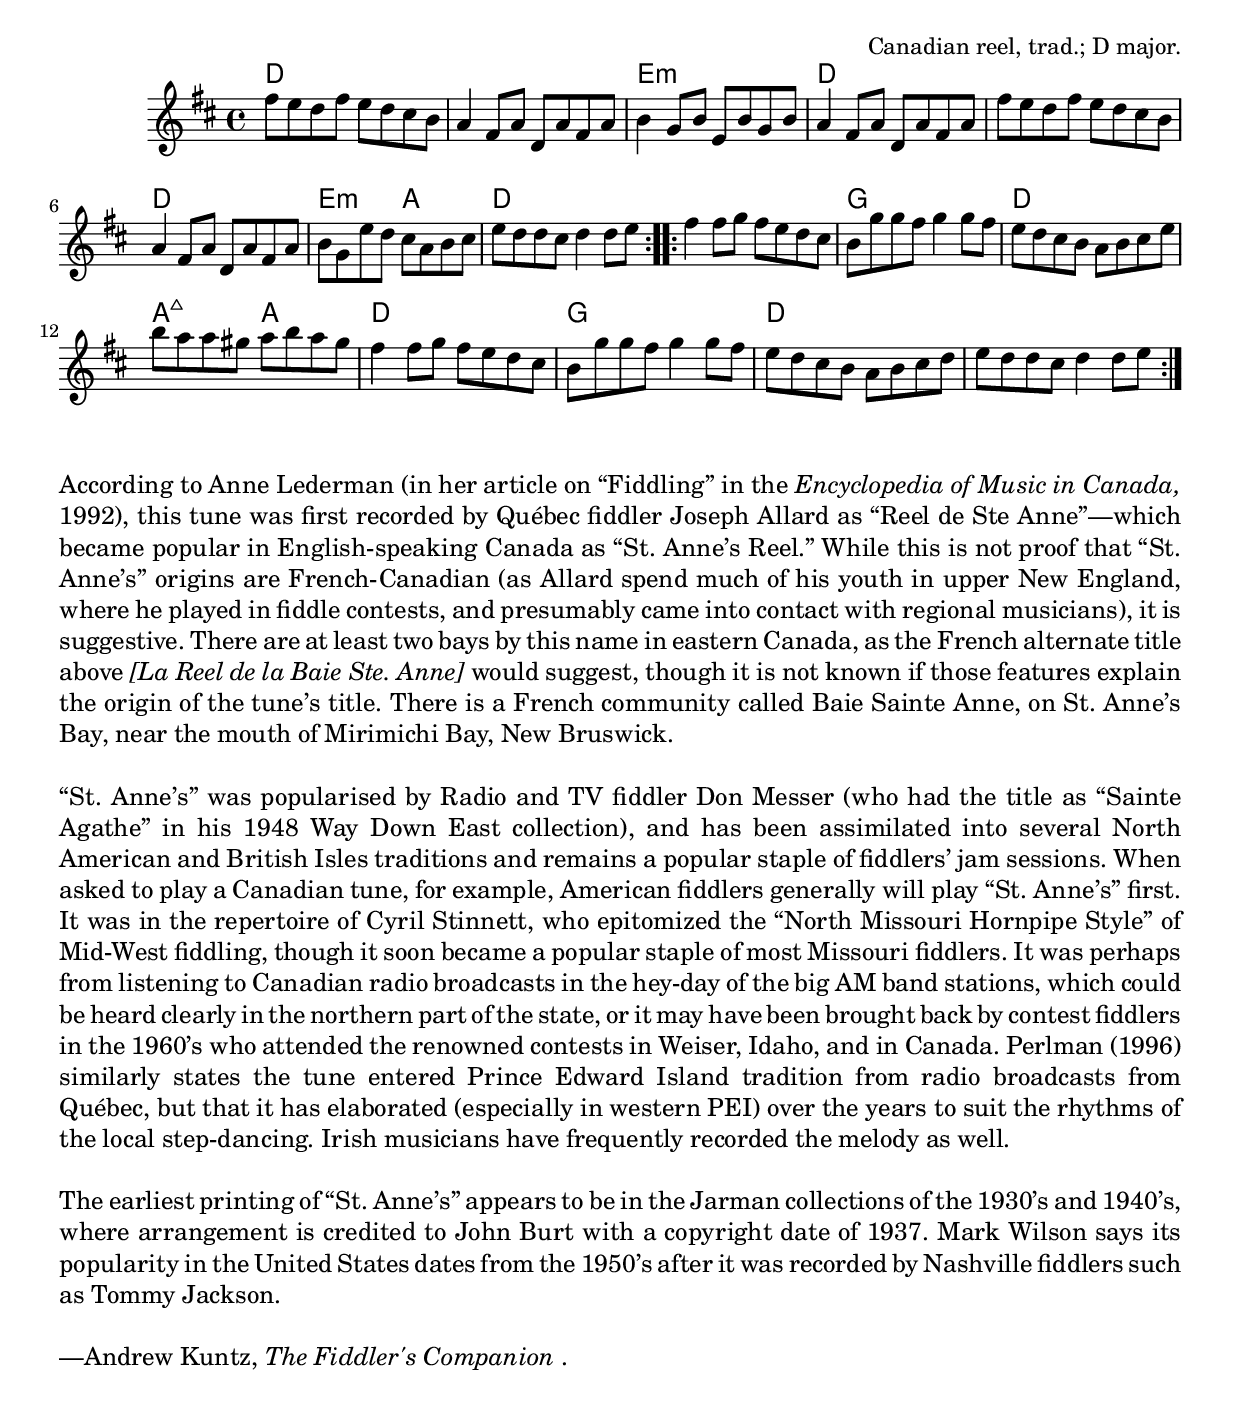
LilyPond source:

\version "2.18.2"
\include "util.ly"

\tocItem \markup "St. Anne's Reel"

\score {
  <<
    \relative fis'' {
      \time 4/4
      \key d \major

      \repeat volta 2 {
        fis8 e d fis e d cis b |
        a4 fis8 a d, a' fis a |
        b4 g8 b e, b' g b |
        a4 fis8 a d, a' fis a |

        fis'8 e d fis e d cis b |
        a4 fis8 a d, a' fis a |
        b8 g e' d cis a b cis |
        e8 d d cis d4 d8 e |
      }

      \repeat volta 2 {
        fis4 fis8 g fis e d cis |
        b8 g' g fis g4 g8 fis |
        e8 d cis b a b cis e |
        b'8 a a gis a b a gis |

        fis4 fis8 g fis e d cis |
        b8 g' g fis g4 g8 fis |
        e8 d cis b a b cis d |
        e d d cis d4 d8 e |
      }
    }

    \chords {
      \time 4/4
      \set chordChanges = ##t

      \repeat volta 2 {
        d1 | d1 | e1:m | d1 |
        d1 | d1 | e2:m a | d1 |
      }
      \repeat volta 2 {
        d1 | g1 | d1 | a2:maj7 a2 |
        d1 | g1 | d1 | d1 |
      }
    }
  >>

  \header {
    title = "St. Anne's Reel"
    opus = "Canadian reel, trad.; D major."
  }
}
\markuplist {
  \paragraph {
    According to Anne Lederman (in her article on “Fiddling” in the
    \italic{Encyclopedia of Music in Canada,} 1992), this tune was first recorded by
    Québec fiddler Joseph Allard as “Reel de Ste Anne”—which became popular in
    English-speaking Canada as “St. Anne’s Reel.” While this is not proof that
    “St. Anne’s” origins are French-Canadian (as Allard spend much of his youth
    in upper New England, where he played in fiddle contests, and presumably
    came into contact with regional musicians), it is suggestive. There are at
    least two bays by this name in eastern Canada, as the French alternate title
    above \italic{[La Reel de la Baie Ste. Anne]} would suggest, though it is not known
    if those features explain the origin of the tune’s title. There is a French
    community called Baie Sainte Anne, on St. Anne’s Bay, near the mouth of
    Mirimichi Bay, New Bruswick.
  }
  \paragraph {
    “St. Anne’s” was popularised by Radio and TV fiddler Don Messer (who had
    the title as “Sainte Agathe” in his 1948 Way Down East collection), and
    has been assimilated into several North American and British Isles traditions
    and remains a popular staple of fiddlers’ jam sessions. When asked to play a
    Canadian tune, for example, American fiddlers generally will play “St. Anne’s”
    first. It was in the repertoire of Cyril Stinnett, who epitomized the
    “North Missouri Hornpipe Style” of Mid-West fiddling, though it soon became
    a popular staple of most Missouri fiddlers. It was perhaps from listening to
    Canadian radio broadcasts in the hey-day of the big AM band stations, which
    could be heard clearly in the northern part of the state, or it may have been
    brought back by contest fiddlers in the 1960’s who attended the renowned
    contests in Weiser, Idaho, and in Canada. Perlman (1996) similarly states
    the tune entered Prince Edward Island tradition from radio broadcasts from
    Québec, but that it has elaborated (especially in western PEI) over the
    years to suit the rhythms of the local step-dancing. Irish musicians have
    frequently recorded the melody as well.
  }
  \paragraph {
    The earliest printing of “St. Anne’s” appears to be in the Jarman
    collections of the 1930’s and 1940’s, where arrangement is credited to
    John Burt with a copyright date of 1937. Mark Wilson says its popularity
    in the United States dates from the 1950’s after it was recorded by Nashville
    fiddlers such as Tommy Jackson.
  }
  \paragraph {
    —Andrew Kuntz, \italic{The Fiddler's Companion}.
  }
}